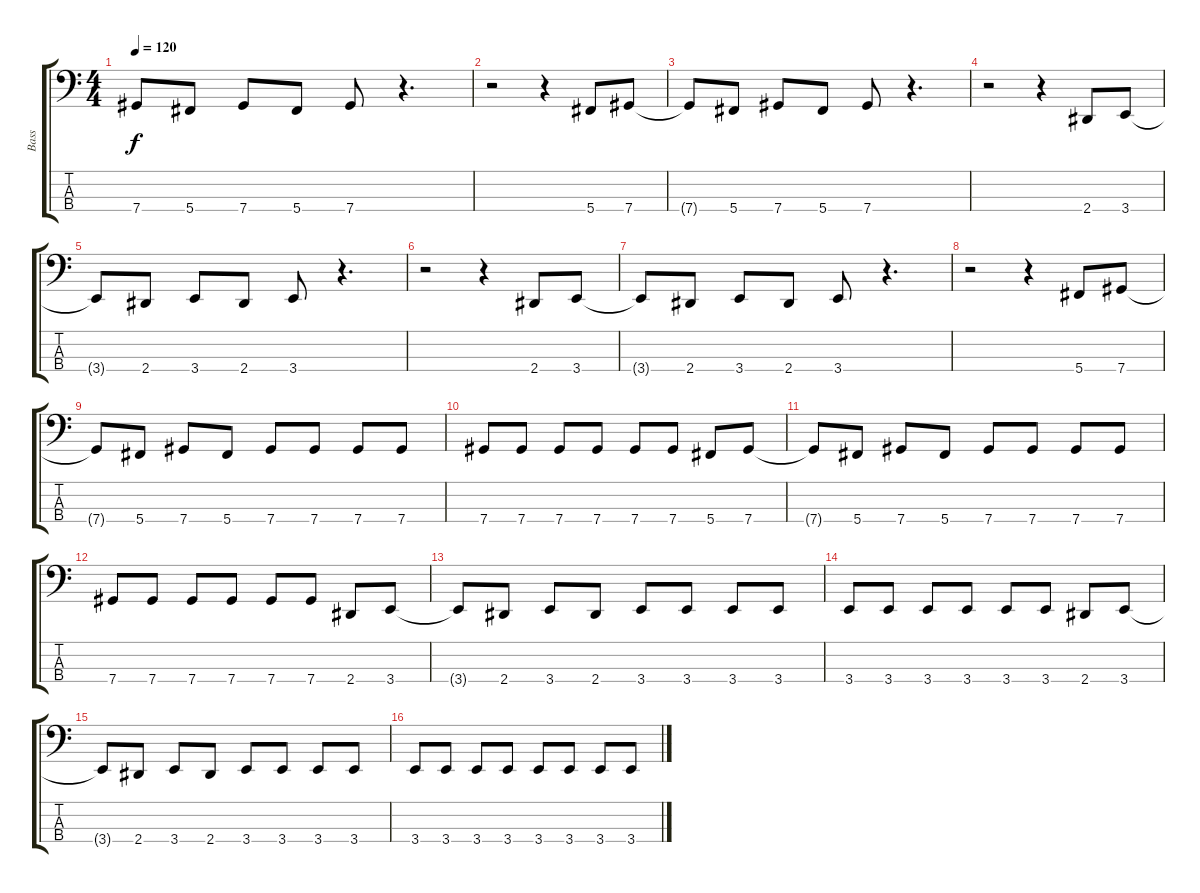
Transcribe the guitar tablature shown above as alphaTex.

\track ("Bass" "Bass") {instrument electricbassfinger}
\staff {score tabs}
\tuning (Gb2 Db2 Ab1 Db1) {hide}
\ts (4 4)
\tempo 120
\clef f4
\ks c
7.4{t}.8{dy f} 5.4.8 7.4.8 5.4.8 7.4.8 r.4{d} |
r.2 r.4 5.4.8 7.4.8 |
7.4{t}.8 5.4.8 7.4.8 5.4.8 7.4.8 r.4{d} |
r.2 r.4 2.4.8 3.4.8 |
3.4{t}.8 2.4.8 3.4.8 2.4.8 3.4.8 r.4{d} |
r.2 r.4 2.4.8 3.4.8 |
3.4{t}.8 2.4.8 3.4.8 2.4.8 3.4.8 r.4{d} |
r.2 r.4 5.4.8 7.4.8 |
7.4{t}.8 5.4.8 7.4.8 5.4.8 7.4.8 7.4.8 7.4.8 7.4.8 |
7.4.8 7.4.8 7.4.8 7.4.8 7.4.8 7.4.8 5.4.8 7.4.8 |
7.4{t}.8 5.4.8 7.4.8 5.4.8 7.4.8 7.4.8 7.4.8 7.4.8 |
7.4.8 7.4.8 7.4.8 7.4.8 7.4.8 7.4.8 2.4.8 3.4.8 |
3.4{t}.8 2.4.8 3.4.8 2.4.8 3.4.8 3.4.8 3.4.8 3.4.8 |
3.4.8 3.4.8 3.4.8 3.4.8 3.4.8 3.4.8 2.4.8 3.4.8 |
3.4{t}.8 2.4.8 3.4.8 2.4.8 3.4.8 3.4.8 3.4.8 3.4.8 |
3.4.8 3.4.8 3.4.8 3.4.8 3.4.8 3.4.8 3.4.8 3.4.8
